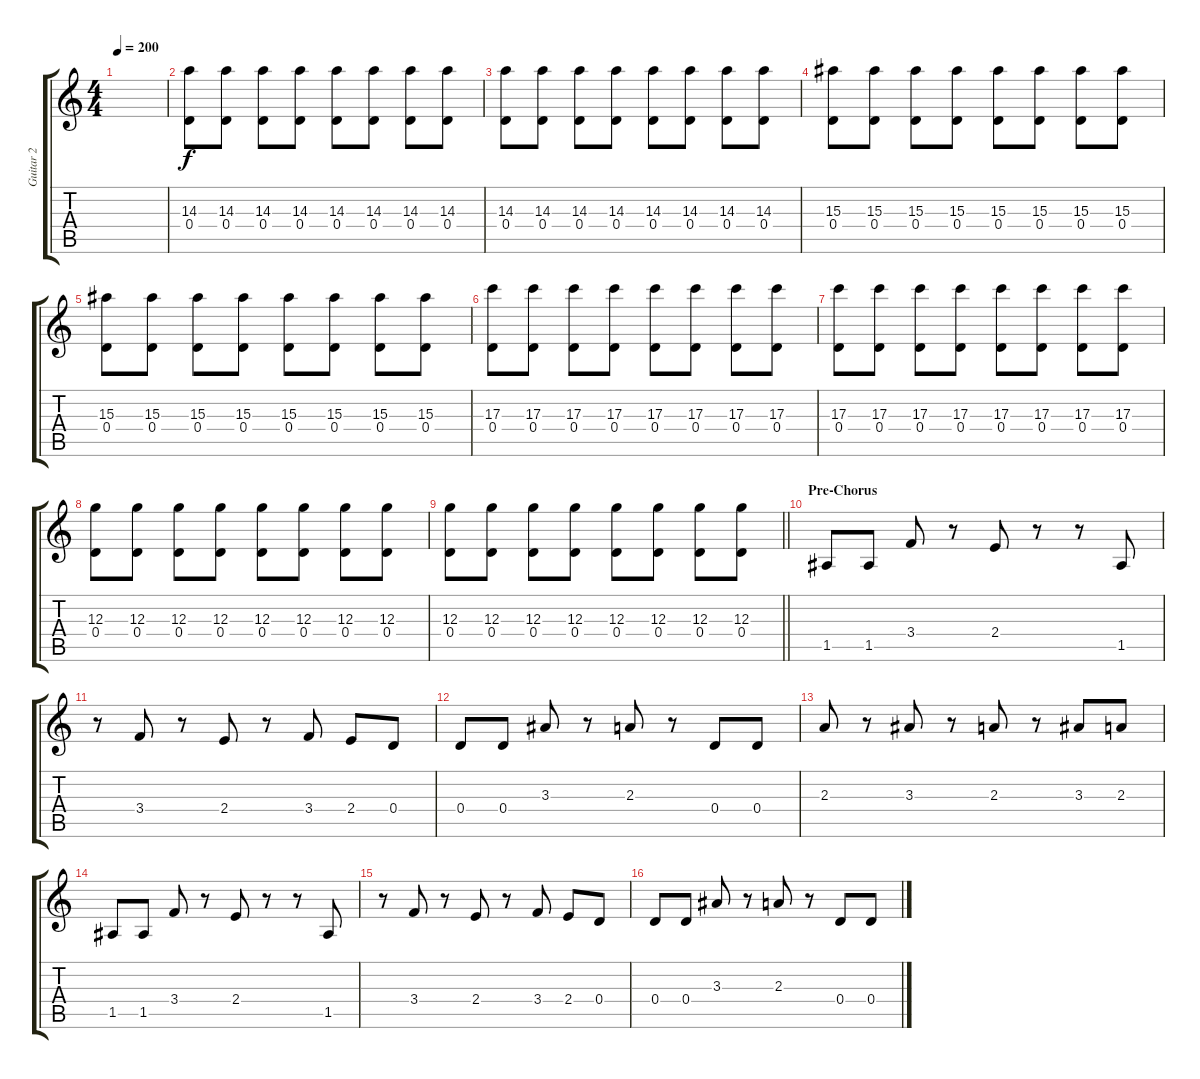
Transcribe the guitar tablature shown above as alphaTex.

\track ("Guitar 2" "Guitar 2") {instrument distortionguitar}
\staff {score tabs}
\tuning (E4 B3 G3 D3 A2 D2) {hide}
\ts (4 4)
\tempo 200
\clef g2
\ks c
|
(14.3 0.4).8{volume 13} (14.3 0.4).8 (14.3 0.4).8 (14.3 0.4).8 (14.3 0.4).8 (14.3 0.4).8 (14.3 0.4).8 (14.3 0.4).8 |
(14.3 0.4).8 (14.3 0.4).8 (14.3 0.4).8 (14.3 0.4).8 (14.3 0.4).8 (14.3 0.4).8 (14.3 0.4).8 (14.3 0.4).8 |
(15.3 0.4).8 (15.3 0.4).8 (15.3 0.4).8 (15.3 0.4).8 (15.3 0.4).8 (15.3 0.4).8 (15.3 0.4).8 (15.3 0.4).8 |
(15.3 0.4).8 (15.3 0.4).8 (15.3 0.4).8 (15.3 0.4).8 (15.3 0.4).8 (15.3 0.4).8 (15.3 0.4).8 (15.3 0.4).8 |
(17.3 0.4).8 (17.3 0.4).8 (17.3 0.4).8 (17.3 0.4).8 (17.3 0.4).8 (17.3 0.4).8 (17.3 0.4).8 (17.3 0.4).8 |
(17.3 0.4).8 (17.3 0.4).8 (17.3 0.4).8 (17.3 0.4).8 (17.3 0.4).8 (17.3 0.4).8 (17.3 0.4).8 (17.3 0.4).8 |
(12.3 0.4).8 (12.3 0.4).8 (12.3 0.4).8 (12.3 0.4).8 (12.3 0.4).8 (12.3 0.4).8 (12.3 0.4).8 (12.3 0.4).8 |
\barLineRight lightlight
(12.3 0.4).8 (12.3 0.4).8 (12.3 0.4).8 (12.3 0.4).8 (12.3 0.4).8 (12.3 0.4).8 (12.3 0.4).8 (12.3 0.4).8 |
\section ("" "Pre-Chorus")
1.5.8{volume 16} 1.5.8 3.4.8 r.8 2.4.8 r.8 r.8 1.5.8 |
r.8 3.4.8 r.8 2.4.8 r.8 3.4.8 2.4.8 0.4.8 |
0.4.8 0.4.8 3.3.8 r.8 2.3.8 r.8 0.4.8 0.4.8 |
2.3.8 r.8 3.3.8 r.8 2.3.8 r.8 3.3.8 2.3.8 |
1.5.8 1.5.8 3.4.8 r.8 2.4.8 r.8 r.8 1.5.8 |
r.8 3.4.8 r.8 2.4.8 r.8 3.4.8 2.4.8 0.4.8 |
0.4.8 0.4.8 3.3.8 r.8 2.3.8 r.8 0.4.8 0.4.8
